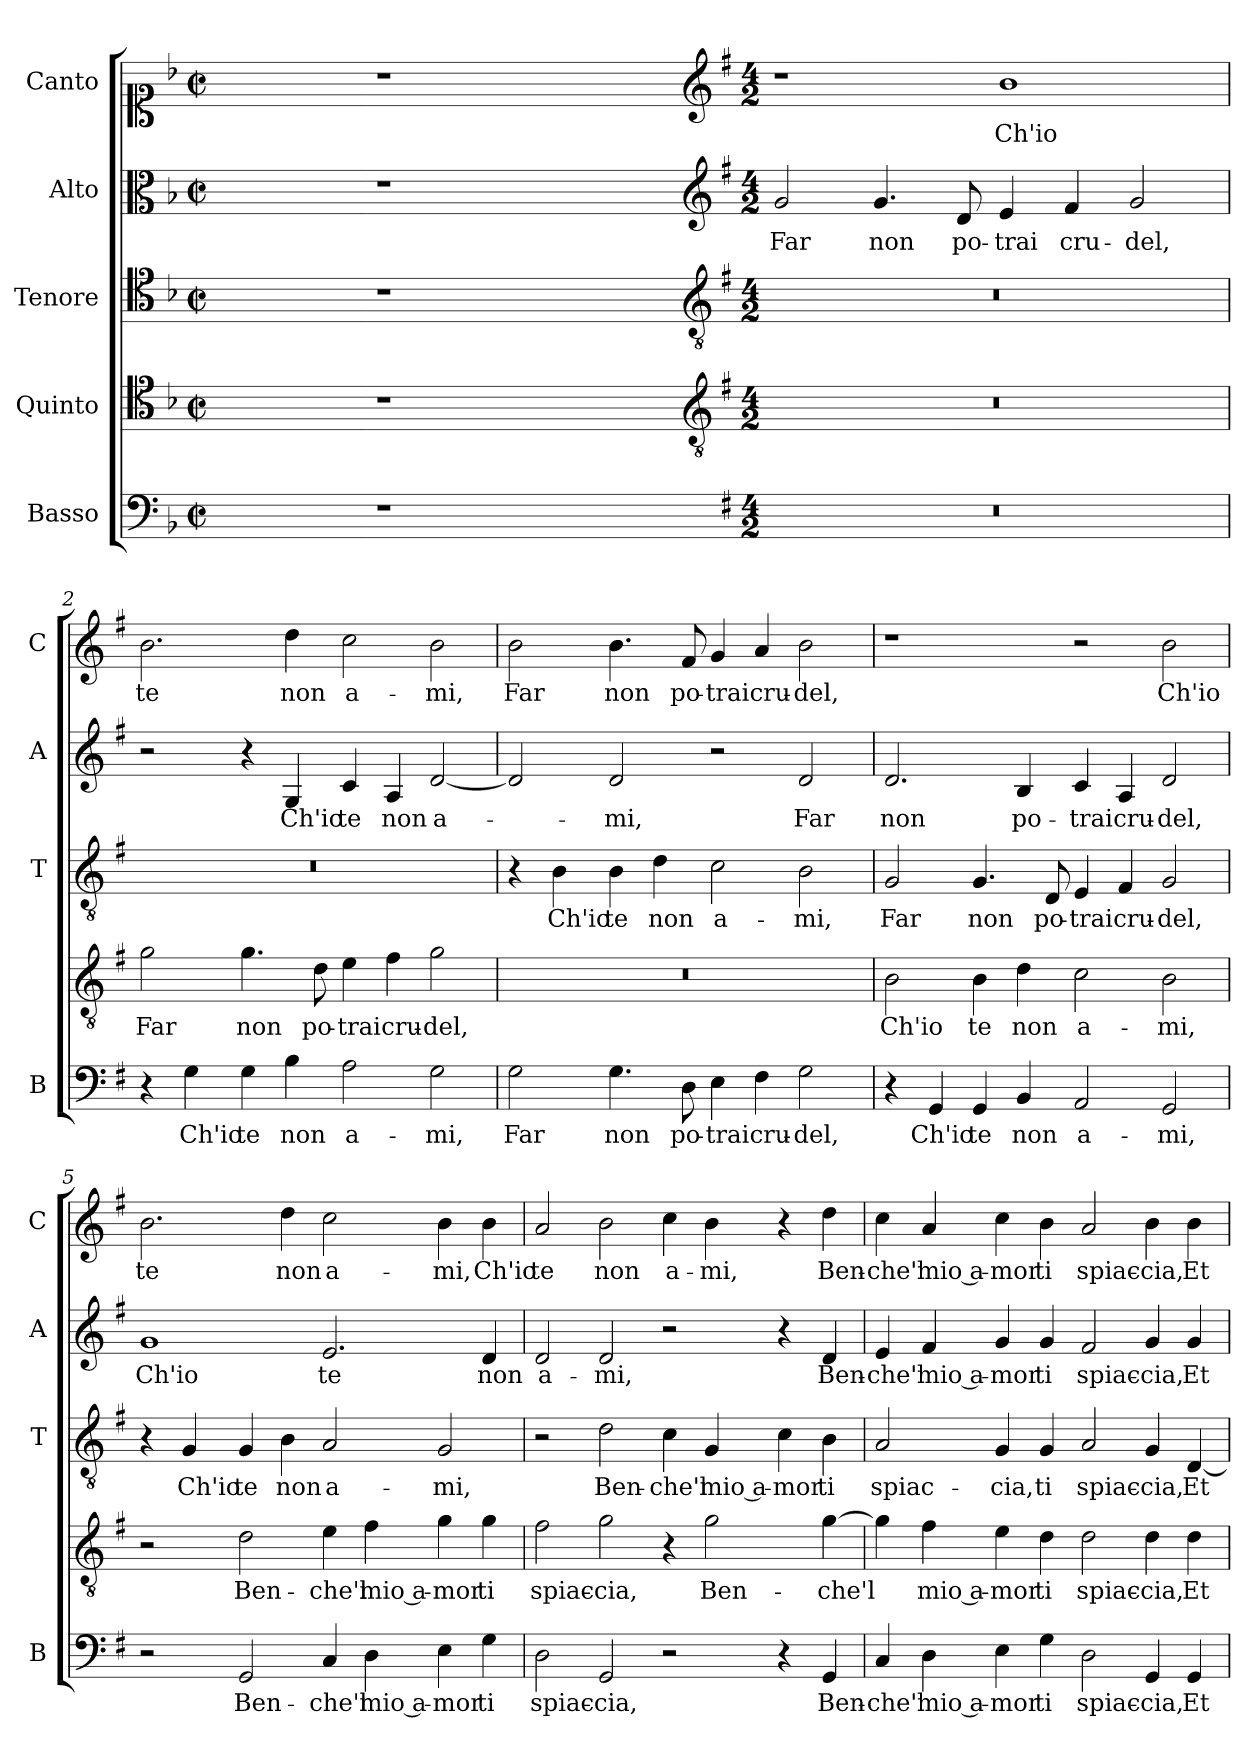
**kern	**text	**kern	**text	**kern	**text	**kern	**text	**kern	**text
*part5	*part5	*part4	*part4	*part3	*part3	*part2	*part2	*part1	*part1
*staff5	*staff5	*staff4	*staff4	*staff3	*staff3	*staff2	*staff2	*staff1	*staff1
*I"Basso	*	*I"Quinto	*	*I"Tenore	*	*I"Alto	*	*I"Canto	*
*I'B	*	*	*	*I'T	*	*I'A	*	*I'C	*
*clefF4	*	*clefC4	*	*clefC4	*	*clefC3	*	*clefC1	*
*k[b-]	*	*k[b-]	*	*k[b-]	*	*k[b-]	*	*k[b-]	*
*F:	*	*F:	*	*F:	*	*F:	*	*F:	*
*M2/2	*	*M2/2	*	*M2/2	*	*M2/2	*	*M2/2	*
*met(c|)	*	*met(c|)	*	*met(c|)	*	*met(c|)	*	*met(c|)	*
=	=	=	=	=	=	=	=	=	=
1ryy	.	1ryy	.	1ryy	.	1ryy	.	1ryy	.
=1X-	=1X-	=1X-	=1X-	=1X-	=1X-	=1X-	=1X-	=1X-	=1X-
1r	.	1r	.	1r	.	1r	.	1r	.
1ryy	.	1ryy	.	1ryy	.	1ryy	.	1ryy	.
=1-	=1-	=1-	=1-	=1-	=1-	=1-	=1-	=1-	=1-
*	*	*clefGv2	*	*clefGv2	*	*clefG2	*	*clefG2	*
*k[f#]	*	*k[f#]	*	*k[f#]	*	*k[f#]	*	*k[f#]	*
*G:	*	*G:	*	*G:	*	*G:	*	*G:	*
*M4/2	*	*M4/2	*	*M4/2	*	*M4/2	*	*M4/2	*
!	!	!	!	!	!	!	!LO:LY:b	!	!
0r	.	0r	.	0r	.	2g/	Far	1r	.
!	!	!	!	!	!	!	!LO:LY:b	!	!
.	.	.	.	.	.	4.g/	non	.	.
!	!	!	!	!	!	!	!LO:LY:b	!	!
.	.	.	.	.	.	8d/	po-	.	.
!	!	!	!	!	!	!	!LO:LY:b	!	!LO:LY:b
.	.	.	.	.	.	4e/	-trai	1b	Ch'io
!	!	!	!	!	!	!	!LO:LY:b	!	!
.	.	.	.	.	.	4f#/	cru-	.	.
!	!	!	!	!	!	!	!LO:LY:b	!	!
.	.	.	.	.	.	2g/	-del,	.	.
=2	=2	=2	=2	=2	=2	=2	=2	=2	=2
!	!	!	!LO:LY:b	!	!	!	!	!	!LO:LY:b
4r	.	2g\	Far	0r	.	2r	.	2.b\	te
!	!LO:LY:b	!	!	!	!	!	!	!	!
4G\	Ch'io	.	.	.	.	.	.	.	.
!	!LO:LY:b	!	!LO:LY:b	!	!	!	!	!	!
4G\	te	4.g\	non	.	.	4r	.	.	.
!	!LO:LY:b	!	!	!	!	!	!LO:LY:b	!	!LO:LY:b
4B\	non	.	.	.	.	4G/	Ch'io	4dd\	non
!	!	!	!LO:LY:b	!	!	!	!	!	!
.	.	8d\	po-	.	.	.	.	.	.
!	!LO:LY:b	!	!LO:LY:b	!	!	!	!LO:LY:b	!	!LO:LY:b
2A\	a-	4e\	-trai	.	.	4c/	te	2cc\	a-
!	!	!	!LO:LY:b	!	!	!	!LO:LY:b	!	!
.	.	4f#\	cru-	.	.	4A/	non	.	.
!	!LO:LY:b	!	!LO:LY:b	!	!	!	!LO:LY:b	!	!LO:LY:b
2G\	-mi,	2g\	-del,	.	.	[2d/	a-	2b\	-mi,
=3	=3	=3	=3	=3	=3	=3	=3	=3	=3
!	!LO:LY:b	!	!	!	!	!	!	!	!LO:LY:b
2G\	Far	0r	.	4r	.	2d/]	.	2b\	Far
!	!	!	!	!	!LO:LY:b	!	!	!	!
.	.	.	.	4B\	Ch'io	.	.	.	.
!	!LO:LY:b	!	!	!	!LO:LY:b	!	!LO:LY:b	!	!LO:LY:b
4.G\	non	.	.	4B\	te	2d/	-mi,	4.b\	non
!	!	!	!	!	!LO:LY:b	!	!	!	!
.	.	.	.	4d\	non	.	.	.	.
!	!LO:LY:b	!	!	!	!	!	!	!	!LO:LY:b
8D\	po-	.	.	.	.	.	.	8f#/	po-
!	!LO:LY:b	!	!	!	!LO:LY:b	!	!	!	!LO:LY:b
4E\	-trai	.	.	2c\	a-	2r	.	4g/	-trai
!	!LO:LY:b	!	!	!	!	!	!	!	!LO:LY:b
4F#\	cru-	.	.	.	.	.	.	4a/	cru-
!	!LO:LY:b	!	!	!	!LO:LY:b	!	!LO:LY:b	!	!LO:LY:b
2G\	-del,	.	.	2B\	-mi,	2d/	Far	2b\	-del,
!!LO:LB:g=z
=4	=4	=4	=4	=4	=4	=4	=4	=4	=4
!	!	!	!LO:LY:b	!	!LO:LY:b	!	!LO:LY:b	!	!
4r	.	2B\	Ch'io	2G/	Far	2.d/	non	1r	.
!	!LO:LY:b	!	!	!	!	!	!	!	!
4GG/	Ch'io	.	.	.	.	.	.	.	.
!	!LO:LY:b	!	!LO:LY:b	!	!LO:LY:b	!	!	!	!
4GG/	te	4B\	te	4.G/	non	.	.	.	.
!	!LO:LY:b	!	!LO:LY:b	!	!	!	!LO:LY:b	!	!
4BB/	non	4d\	non	.	.	4B/	po-	.	.
!	!	!	!	!	!LO:LY:b	!	!	!	!
.	.	.	.	8D/	po-	.	.	.	.
!	!LO:LY:b	!	!LO:LY:b	!	!LO:LY:b	!	!LO:LY:b	!	!
2AA/	a-	2c\	a-	4E/	-trai	4c/	-trai	2r	.
!	!	!	!	!	!LO:LY:b	!	!LO:LY:b	!	!
.	.	.	.	4F#/	cru-	4A/	cru-	.	.
!	!LO:LY:b	!	!LO:LY:b	!	!LO:LY:b	!	!LO:LY:b	!	!LO:LY:b
2GG/	-mi,	2B\	-mi,	2G/	-del,	2d/	-del,	2b\	Ch'io
=5	=5	=5	=5	=5	=5	=5	=5	=5	=5
!	!	!	!	!	!	!	!LO:LY:b	!	!LO:LY:b
2r	.	2r	.	4r	.	1g	Ch'io	2.b\	te
!	!	!	!	!	!LO:LY:b	!	!	!	!
.	.	.	.	4G/	Ch'io	.	.	.	.
!	!LO:LY:b	!	!LO:LY:b	!	!LO:LY:b	!	!	!	!
2GG/	Ben-	2d\	Ben-	4G/	te	.	.	.	.
!	!	!	!	!	!LO:LY:b	!	!	!	!LO:LY:b
.	.	.	.	4B\	non	.	.	4dd\	non
!	!LO:LY:b	!	!LO:LY:b	!	!LO:LY:b	!	!LO:LY:b	!	!LO:LY:b
4C/	-che'l	4e\	-che'l	2A/	a-	2.e/	te	2cc\	a-
!	!LO:LY:b	!	!LO:LY:b	!	!	!	!	!	!
4D\	mio a-	4f#\	mio a-	.	.	.	.	.	.
!	!LO:LY:b	!	!LO:LY:b	!	!LO:LY:b	!	!	!	!LO:LY:b
4E\	-mor	4g\	-mor	2G/	-mi,	.	.	4b\	-mi,
!	!LO:LY:b	!	!LO:LY:b	!	!	!	!LO:LY:b	!	!LO:LY:b
4G\	ti	4g\	ti	.	.	4d/	non	4b\	Ch'io
=6	=6	=6	=6	=6	=6	=6	=6	=6	=6
!	!LO:LY:b	!	!LO:LY:b	!	!	!	!LO:LY:b	!	!LO:LY:b
2D\	spiac-	2f#\	spiac-	2r	.	2d/	a-	2a/	te
!	!LO:LY:b	!	!LO:LY:b	!	!LO:LY:b	!	!LO:LY:b	!	!LO:LY:b
2GG/	-cia,	2g\	-cia,	2d\	Ben-	2d/	-mi,	2b\	non
!	!	!	!	!	!LO:LY:b	!	!	!	!LO:LY:b
2r	.	4r	.	4c\	-che'l	2r	.	4cc\	a-
!	!	!	!LO:LY:b	!	!LO:LY:b	!	!	!	!LO:LY:b
.	.	2g\	Ben-	4G/	mio a-	.	.	4b\	-mi,
!	!	!	!	!	!LO:LY:b	!	!	!	!
4r	.	.	.	4c\	-mor	4r	.	4r	.
!	!LO:LY:b	!	!LO:LY:b	!	!LO:LY:b	!	!LO:LY:b	!	!LO:LY:b
4GG/	Ben-	[4g\	-che'l	4B\	ti	4d/	Ben-	4dd\	Ben-
!!LO:LB:g=z
=7	=7	=7	=7	=7	=7	=7	=7	=7	=7
!	!LO:LY:b	!	!	!	!LO:LY:b	!	!LO:LY:b	!	!LO:LY:b
4C/	-che'l	4g\]	.	2A/	spiac-	4e/	-che'l	4cc\	-che'l
!	!LO:LY:b	!	!LO:LY:b	!	!	!	!LO:LY:b	!	!LO:LY:b
4D\	mio a-	4f#\	mio a-	.	.	4f#/	mio a-	4a/	mio a-
!	!LO:LY:b	!	!LO:LY:b	!	!LO:LY:b	!	!LO:LY:b	!	!LO:LY:b
4E\	-mor	4e\	-mor	4G/	-cia,	4g/	-mor	4cc\	-mor
!	!LO:LY:b	!	!LO:LY:b	!	!LO:LY:b	!	!LO:LY:b	!	!LO:LY:b
4G\	ti	4d\	ti	4G/	ti	4g/	ti	4b\	ti
!	!LO:LY:b	!	!LO:LY:b	!	!LO:LY:b	!	!LO:LY:b	!	!LO:LY:b
2D\	spiac-	2d\	spiac-	2A/	spiac-	2f#/	spiac-	2a/	spiac-
!	!LO:LY:b	!	!LO:LY:b	!	!LO:LY:b	!	!LO:LY:b	!	!LO:LY:b
4GG/	-cia,	4d\	-cia,	4G/	-cia,	4g/	-cia,	4b\	-cia,
!	!LO:LY:b	!	!LO:LY:b	!	!LO:LY:b	!	!LO:LY:b	!	!LO:LY:b
4GG/	Et	4d\	Et	[4D/	Et	4g/	Et	4b\	Et
=	=	=	=	=	=	=	=	=	=
*-	*-	*-	*-	*-	*-	*-	*-	*-	*-
